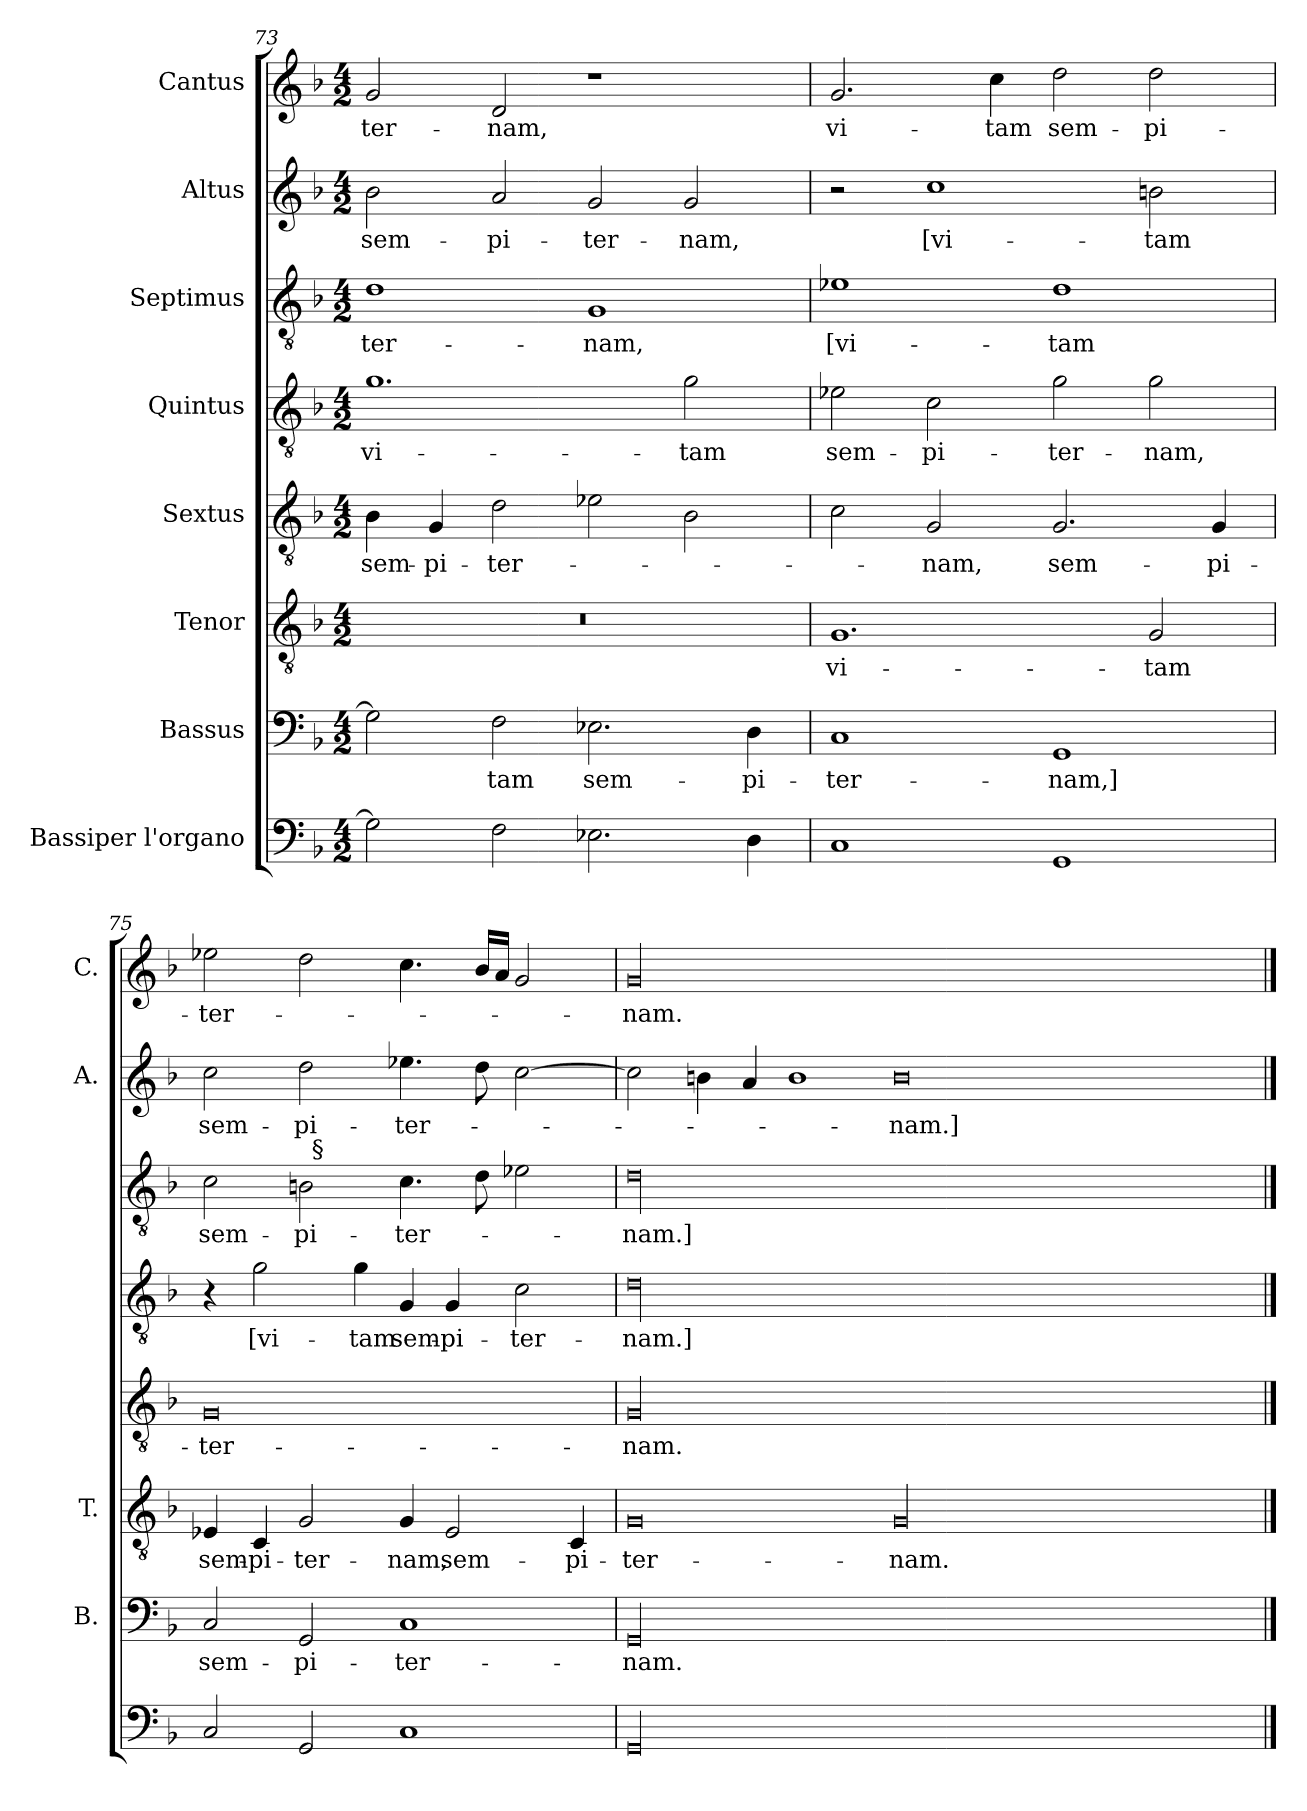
**kern	**kern	**text	**kern	**text	**kern	**text	**kern	**text	**kern	**text	**kern	**text	**kern	**text
*part8	*part7	*part7	*part6	*part6	*part5	*part5	*part4	*part4	*part3	*part3	*part2	*part2	*part1	*part1
*staff8	*staff7	*staff7	*staff6	*staff6	*staff5	*staff5	*staff4	*staff4	*staff3	*staff3	*staff2	*staff2	*staff1	*staff1
*I"Bassiper l'organo	*I"Bassus	*	*I"Tenor	*	*I"Sextus	*	*I"Quintus	*	*I"Septimus	*	*I"Altus	*	*I"Cantus	*
*	*I'B.	*	*I'T.	*	*	*	*	*	*	*	*I'A.	*	*I'C.	*
!!LO:PB:g=z
*clefF4	*clefF4	*	*clefGv2	*	*clefGv2	*	*clefGv2	*	*clefGv2	*	*clefG2	*	*clefG2	*
*	*	*	*ITrd7c12	*	*ITrd7c12	*	*ITrd7c12	*	*ITrd7c12	*	*	*	*	*
*k[b-]	*k[b-]	*	*k[b-]	*	*k[b-]	*	*k[b-]	*	*k[b-]	*	*k[b-]	*	*k[b-]	*
*d:	*d:	*	*d:	*	*d:	*	*d:	*	*d:	*	*d:	*	*d:	*
*M4/2	*M4/2	*	*M4/2	*	*M4/2	*	*M4/2	*	*M4/2	*	*M4/2	*	*M4/2	*
=73	=73	=73	=73	=73	=73	=73	=73	=73	=73	=73	=73	=73	=73	=73
!	!	!	!LO:N:vis=1	!	!	!LO:LY:b	!	!LO:LY:b	!	!LO:LY:b	!	!LO:LY:b	!	!LO:LY:b
2G\]	2G\]	.	0r	.	4BB-\	sem-	1.G	vi-	1D	-ter-	2b-\	sem-	2g/	-ter-
!	!	!	!	!	!	!LO:LY:b	!	!	!	!	!	!	!	!
.	.	.	.	.	4GG/	-pi-	.	.	.	.	.	.	.	.
!	!	!LO:LY:b	!	!	!	!LO:LY:b	!	!	!	!	!	!LO:LY:b	!	!LO:LY:b
2F\	2F\	-tam	.	.	2D\	-ter-	.	.	.	.	2a/	-pi-	2d/	-nam,
!	!	!LO:LY:b	!	!	!	!	!	!	!	!LO:LY:b	!	!LO:LY:b	!	!
2.E-X\	2.E-X\	sem-	.	.	2E-X\	.	.	.	1GG	-nam,	2g/	-ter-	1r	.
!	!	!	!	!	!	!	!	!LO:LY:b	!	!	!	!LO:LY:b	!	!
.	.	.	.	.	2BB-\	.	2G\	-tam	.	.	2g/	-nam,	.	.
!	!	!LO:LY:b	!	!	!	!	!	!	!	!	!	!	!	!
4D\	4D\	-pi-	.	.	.	.	.	.	.	.	.	.	.	.
=74	=74	=74	=74	=74	=74	=74	=74	=74	=74	=74	=74	=74	=74	=74
!	!	!LO:LY:b	!	!LO:LY:b	!	!	!	!LO:LY:b	!	!LO:LY:b	!	!	!	!LO:LY:b
1C	1C	-ter-	1.GG	vi-	2C\	.	2E-X\	sem-	1E-X	[vi-	2r	.	2.g/	vi-
!	!	!	!	!	!	!LO:LY:b	!	!LO:LY:b	!	!	!	!LO:LY:b	!	!
.	.	.	.	.	2GG/	-nam,	2C\	-pi-	.	.	1cc	[vi-	.	.
!	!	!	!	!	!	!	!	!	!	!	!	!	!	!LO:LY:b
.	.	.	.	.	.	.	.	.	.	.	.	.	4cc\	-tam
!	!	!LO:LY:b	!	!	!	!LO:LY:b	!	!LO:LY:b	!	!LO:LY:b	!	!	!	!LO:LY:b
1GG	1GG	-nam,]	.	.	2.GG/	sem-	2G\	-ter-	1D	-tam	.	.	2dd\	sem-
!	!	!	!	!LO:LY:b	!	!	!	!LO:LY:b	!	!	!	!LO:LY:b	!	!LO:LY:b
.	.	.	2GG/	-tam	.	.	2G\	-nam,	.	.	2bn\	-tam	2dd\	-pi-
!	!	!	!	!	!	!LO:LY:b	!	!	!	!	!	!	!	!
.	.	.	.	.	4GG/	-pi-	.	.	.	.	.	.	.	.
=75	=75	=75	=75	=75	=75	=75	=75	=75	=75	=75	=75	=75	=75	=75
!	!	!LO:LY:b	!	!LO:LY:b	!	!LO:LY:b	!	!	!	!LO:LY:b	!	!LO:LY:b	!	!LO:LY:b
*	*	*	*	*	*	*	*	*	*^	*	*	*	*	*
2C/	2C/	sem-	4EE-X/	sem-	0GG	-ter-	4r	.	2C\	2ryy	sem-	2cc\	sem-	2ee-X\	-ter-
!	!	!	!	!LO:LY:b	!	!	!	!LO:LY:b	!	!	!	!	!	!	!
.	.	.	4CC/	-pi-	.	.	2G\	[vi-	.	.	.	.	.	.	.
!	!	!LO:LY:b	!	!LO:LY:b	!	!	!	!	!	!	!LO:LY:b	!	!LO:LY:b	!	!
2GG/	2GG/	-pi-	2GG/	-ter-	.	.	.	.	2BB\	32ryy	-pi-	2dd\	-pi-	2dd\	.
!	!	!	!	!	!	!	!	!	!	!LO:TX:a:t=§	!	!	!	!	!
.	.	.	.	.	.	.	.	.	.	1ryy	.	.	.	.	.
!	!	!	!	!	!	!	!	!LO:LY:b	!	!	!	!	!	!	!
.	.	.	.	.	.	.	4G\	-tam	.	.	.	.	.	.	.
!	!	!LO:LY:b	!	!LO:LY:b	!	!	!	!LO:LY:b	!	!	!LO:LY:b	!	!LO:LY:b	!	!
1C	1C	-ter-	4GG/	-nam,	.	.	4GG/	sem-	4.C\	.	-ter-	4.ee-X\	-ter-	4.cc\	.
!	!	!	!	!LO:LY:b	!	!	!	!LO:LY:b	!	!	!	!	!	!	!
.	.	.	2EE-/	sem-	.	.	4GG/	-pi-	.	.	.	.	.	.	.
.	.	.	.	.	.	.	.	.	8D\	.	.	8dd\	.	16b-/LL	.
.	.	.	.	.	.	.	.	.	.	.	.	.	.	16a/JJ	.
!	!	!	!	!	!	!	!	!LO:LY:b	!	!	!	!	!	!	!
.	.	.	.	.	.	.	2C\	-ter-	2E-X\	.	.	[>2cc\	.	2g/	.
.	.	.	.	.	.	.	.	.	.	4...ryy	.	.	.	.	.
!	!	!	!	!LO:LY:b	!	!	!	!	!	!	!	!	!	!	!
.	.	.	4CC/	-pi-	.	.	.	.	.	.	.	.	.	.	.
=76	=76	=76	=76	=76	=76	=76	=76	=76	=76	=76	=76	=76	=76	=76	=76
!	!	!LO:LY:b	!	!LO:LY:b	!	!LO:LY:b	!	!LO:LY:b	!	!	!LO:LY:b	!	!	!	!LO:LY:b
*	*	*	*^	*	*	*	*	*	*v	*v	*	*	*	*	*
00GG	00GG	-nam.	0GG	00ryy	-ter-	00GG	-nam.	00D	-nam.]	00D	-nam.]	2cc\]	.	00g	-nam.
.	.	.	.	.	.	.	.	.	.	.	.	4bn\	.	.	.
.	.	.	.	.	.	.	.	.	.	.	.	4a/	.	.	.
.	.	.	.	.	.	.	.	.	.	.	.	1b	.	.	.
!	!	!	!	!	!LO:LY:b	!	!	!	!	!	!	!	!LO:LY:b	!	!
.	.	.	00GG	.	-nam.	.	.	.	.	.	.	0b	-nam.]	.	.
1ryy	1ryy	.	.	1ryy	.	1ryy	.	1ryy	.	1ryy	.	1ryy	.	1ryy	.
1ryy	1ryy	.	.	1ryy	.	1ryy	.	1ryy	.	1ryy	.	1ryy	.	1ryy	.
*	*	*	*v	*v	*	*	*	*	*	*	*	*	*	*	*
==	==	==	==	==	==	==	==	==	==	==	==	==	==	==
*-	*-	*-	*-	*-	*-	*-	*-	*-	*-	*-	*-	*-	*-	*-
